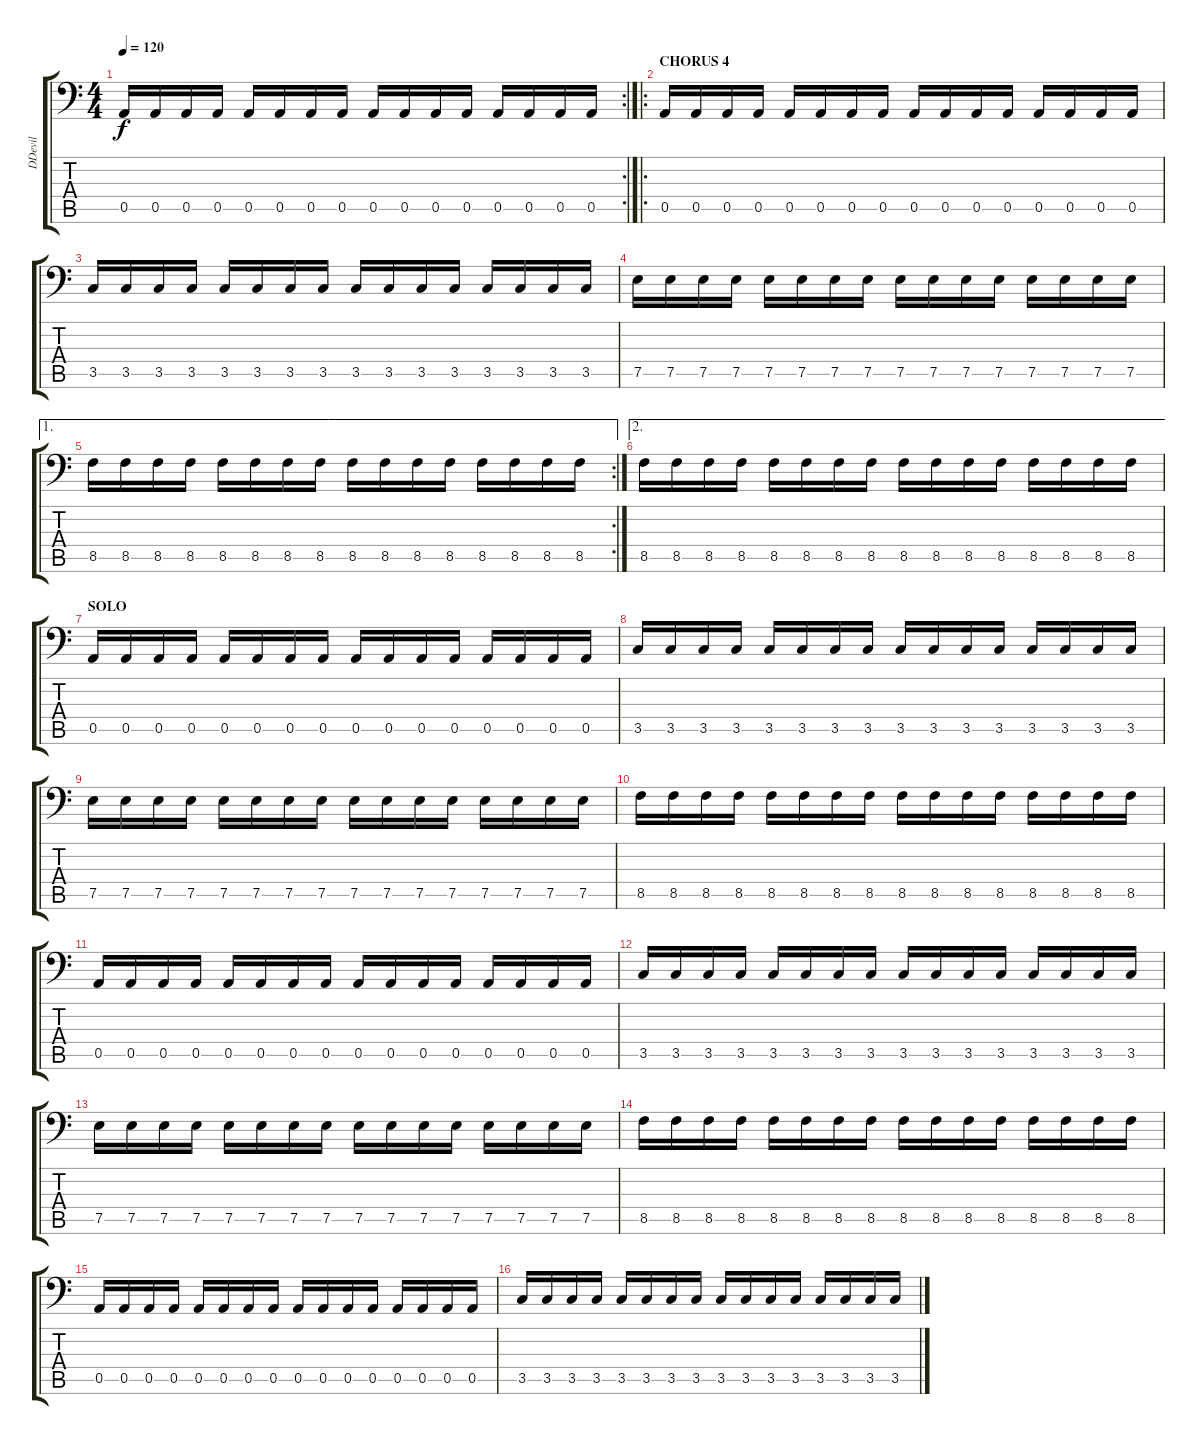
\track ("DDevil" "DDevil") {instrument slapbass2}
\staff {score tabs}
\tuning (E3 B2 G2 D2 A1 D1) {hide}
\rc 2
\ts (4 4)
\tempo 120
\clef f4
\ks c
0.5.16{dy f} 0.5.16 0.5.16 0.5.16 0.5.16 0.5.16 0.5.16 0.5.16 0.5.16 0.5.16 0.5.16 0.5.16 0.5.16 0.5.16 0.5.16 0.5.16 |
\ro
\section ("" "CHORUS 4")
0.5.16 0.5.16 0.5.16 0.5.16 0.5.16 0.5.16 0.5.16 0.5.16 0.5.16 0.5.16 0.5.16 0.5.16 0.5.16 0.5.16 0.5.16 0.5.16 |
3.5.16 3.5.16 3.5.16 3.5.16 3.5.16 3.5.16 3.5.16 3.5.16 3.5.16 3.5.16 3.5.16 3.5.16 3.5.16 3.5.16 3.5.16 3.5.16 |
7.5.16 7.5.16 7.5.16 7.5.16 7.5.16 7.5.16 7.5.16 7.5.16 7.5.16 7.5.16 7.5.16 7.5.16 7.5.16 7.5.16 7.5.16 7.5.16 |
\ae 1
\rc 2
8.5.16 8.5.16 8.5.16 8.5.16 8.5.16 8.5.16 8.5.16 8.5.16 8.5.16 8.5.16 8.5.16 8.5.16 8.5.16 8.5.16 8.5.16 8.5.16 |
\ae 2
8.5.16 8.5.16 8.5.16 8.5.16 8.5.16 8.5.16 8.5.16 8.5.16 8.5.16 8.5.16 8.5.16 8.5.16 8.5.16 8.5.16 8.5.16 8.5.16 |
\section ("" "SOLO")
0.5.16 0.5.16 0.5.16 0.5.16 0.5.16 0.5.16 0.5.16 0.5.16 0.5.16 0.5.16 0.5.16 0.5.16 0.5.16 0.5.16 0.5.16 0.5.16 |
3.5.16 3.5.16 3.5.16 3.5.16 3.5.16 3.5.16 3.5.16 3.5.16 3.5.16 3.5.16 3.5.16 3.5.16 3.5.16 3.5.16 3.5.16 3.5.16 |
7.5.16 7.5.16 7.5.16 7.5.16 7.5.16 7.5.16 7.5.16 7.5.16 7.5.16 7.5.16 7.5.16 7.5.16 7.5.16 7.5.16 7.5.16 7.5.16 |
8.5.16 8.5.16 8.5.16 8.5.16 8.5.16 8.5.16 8.5.16 8.5.16 8.5.16 8.5.16 8.5.16 8.5.16 8.5.16 8.5.16 8.5.16 8.5.16 |
0.5.16 0.5.16 0.5.16 0.5.16 0.5.16 0.5.16 0.5.16 0.5.16 0.5.16 0.5.16 0.5.16 0.5.16 0.5.16 0.5.16 0.5.16 0.5.16 |
3.5.16 3.5.16 3.5.16 3.5.16 3.5.16 3.5.16 3.5.16 3.5.16 3.5.16 3.5.16 3.5.16 3.5.16 3.5.16 3.5.16 3.5.16 3.5.16 |
7.5.16 7.5.16 7.5.16 7.5.16 7.5.16 7.5.16 7.5.16 7.5.16 7.5.16 7.5.16 7.5.16 7.5.16 7.5.16 7.5.16 7.5.16 7.5.16 |
8.5.16 8.5.16 8.5.16 8.5.16 8.5.16 8.5.16 8.5.16 8.5.16 8.5.16 8.5.16 8.5.16 8.5.16 8.5.16 8.5.16 8.5.16 8.5.16 |
0.5.16 0.5.16 0.5.16 0.5.16 0.5.16 0.5.16 0.5.16 0.5.16 0.5.16 0.5.16 0.5.16 0.5.16 0.5.16 0.5.16 0.5.16 0.5.16 |
3.5.16 3.5.16 3.5.16 3.5.16 3.5.16 3.5.16 3.5.16 3.5.16 3.5.16 3.5.16 3.5.16 3.5.16 3.5.16 3.5.16 3.5.16 3.5.16
